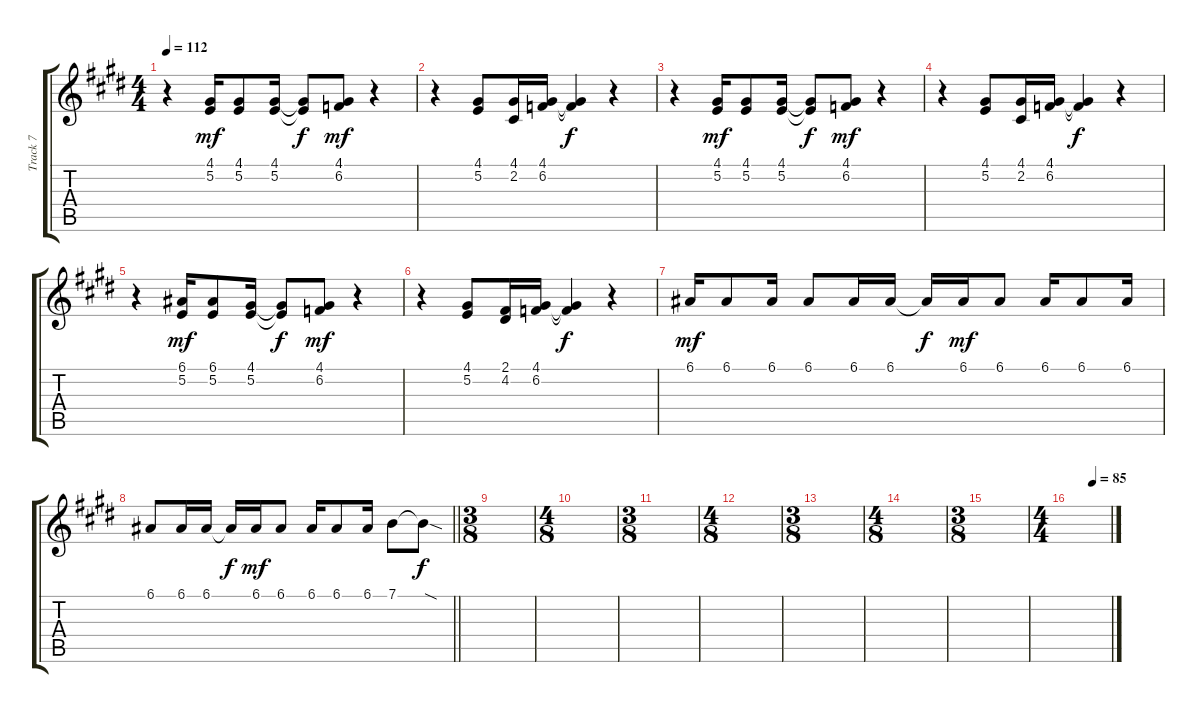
\track ("Track 7" "Track 7") {instrument altosax}
\staff {score tabs}
\tuning (E4 B3 G3 D3 A2 E2) {hide}
\ts (4 4)
\tempo 112
\clef g2
\ks e
r.4{dy f} (4.1 5.2).16{dy mf} (4.1 5.2).8 (4.1 5.2).16 (4.1{t} 5.2{t}).8{dy f} (4.1 6.2).8{dy mf} r.4 |
r.4 (4.1 5.2).8 (4.1 2.2).16 (4.1 6.2).16 (4.1{t} 6.2{t}).4{dy f} r.4 |
r.4 (4.1 5.2).16{dy mf} (4.1 5.2).8 (4.1 5.2).16 (4.1{t} 5.2{t}).8{dy f} (4.1 6.2).8{dy mf} r.4 |
r.4 (4.1 5.2).8 (4.1 2.2).16 (4.1 6.2).16 (4.1{t} 6.2{t}).4{dy f} r.4 |
r.4 (6.1 5.2).16{dy mf} (6.1 5.2).8 (4.1 5.2).16 (4.1{t} 5.2{t}).8{dy f} (4.1 6.2).8{dy mf} r.4 |
r.4 (4.1 5.2).8 (2.1 4.2).16 (4.1 6.2).16 (4.1{t} 6.2{t}).4{dy f} r.4 |
6.1.16{dy mf} 6.1.8 6.1.16 6.1.8 6.1.16 6.1.16 6.1{t}.16{dy f} 6.1.16{dy mf} 6.1.8 6.1.16 6.1.8 6.1.16 |
\barLineRight lightlight
6.1.8 6.1.16 6.1.16 6.1{t}.16{dy f} 6.1.16{dy mf} 6.1.8 6.1.16 6.1.8 6.1.16 7.1.8 7.1{sod t}.8{dy f} |
\ts (3 8)
|
\ts (4 8)
|
\ts (3 8)
|
\ts (4 8)
|
\ts (3 8)
|
\ts (4 8)
|
\ts (3 8)
|
\ts (4 4)
\tempo (85 0.5625)
